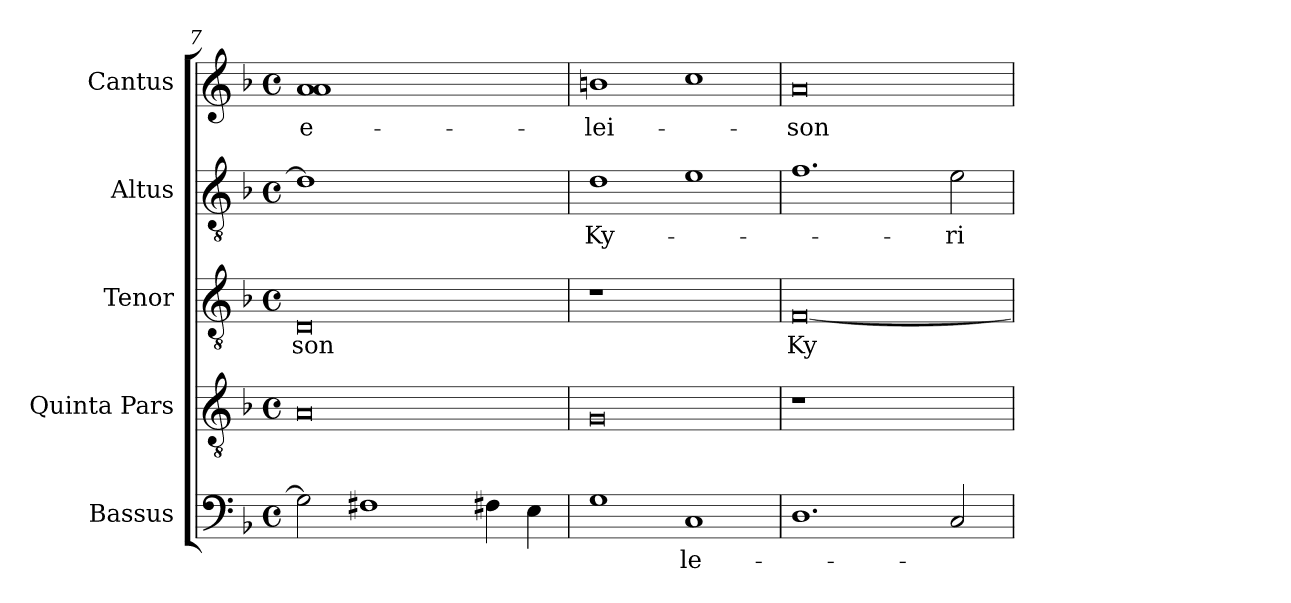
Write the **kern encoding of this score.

**kern	**text	**kern	**kern	**text	**kern	**text	**kern	**text
*part5	*part5	*part4	*part3	*part3	*part2	*part2	*part1	*part1
*staff5	*staff5	*staff4	*staff3	*staff3	*staff2	*staff2	*staff1	*staff1
*I"Bassus	*	*I"Quinta Pars	*I"Tenor	*	*I"Altus	*	*I"Cantus	*
*I'B.	*	*I'Q.P.	*I'T.	*	*I'A.	*	*I'C.	*
*clefF4	*	*clefGv2	*clefGv2	*	*clefGv2	*	*clefG2	*
*k[b-]	*	*k[b-]	*k[b-]	*	*k[b-]	*	*k[b-]	*
*F:	*	*F:	*F:	*	*F:	*	*F:	*
*M4/4	*	*M4/4	*M4/4	*	*M4/4	*	*M4/4	*
*met(c)	*	*met(c)	*met(c)	*	*met(c)	*	*met(c)	*
=7	=7	=7	=7	=7	=7	=7	=7	=7
!	!	!LO:N:vis=0	!LO:N:vis=0	!LO:LY:b:cj	!	!	!	!LO:LY:b:cj
2G\]	.	1A	1D	-son	1d]	.	1a 1a	e-
1F#	.	.	.	.	.	.	.	.
.	.	1ryy	1ryy	.	1ryy	.	1ryy	.
4F#X\	.	.	.	.	.	.	.	.
4E\	.	.	.	.	.	.	.	.
=8	=8	=8	=8	=8	=8	=8	=8	=8
!	!	!	!	!	!	!LO:LY:b:cj	!	!LO:LY:b:cj
1G	.	0G	1r	.	1d	Ky-	1bn	-lei-
!	!LO:LY:b:cj	!	!	!	!	!	!	!
1C	-le-	.	1ryy	.	1e	.	1cc	.
=9	=9	=9	=9	=9	=9	=9	=9	=9
!	!	!	!	!LO:LY:b	!	!	!	!LO:LY:b:cj
1.D	.	1r	[>0F	Ky-	1.f	.	0a	-son
.	.	1ryy	.	.	.	.	.	.
!	!	!	!	!	!	!LO:LY:b:cj	!	!
2C/	.	.	.	.	2e\	-ri-	.	.
=	=	=	=	=	=	=	=	=
*-	*-	*-	*-	*-	*-	*-	*-	*-
